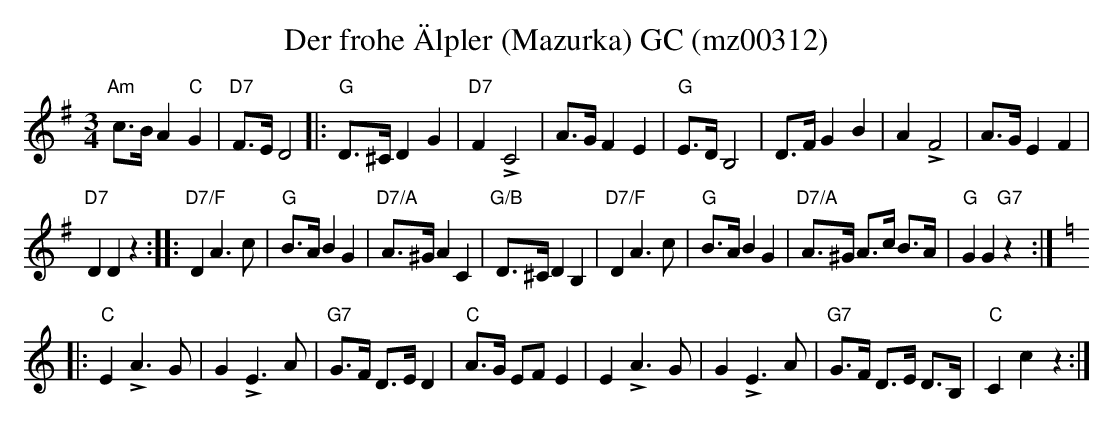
X:1
T:Der frohe \"Alpler (Mazurka) GC (mz00312)
M:3/4
L:1/8
K:G %%MIDI gchordon
"Am"c>B A2"C"G2 | "D7"F>ED4 |: "G"D>^CD2G2 | "D7"F2 !>!C4 | A>GF2E2 | "G"E>DB,4 | D>FG2B2 | A2 !>!F4 | A>G E2F2 |
"D7"D2D2z2 :: "D7/F"D2A3c | "G"B>A B2G2 | "D7/A"A>^G A2C2 | "G/B"D>^C D2B,2 | "D7/F"D2A3c | "G"B>A B2G2 | "D7/A"A>^G A>c B>A | "G"G2G2"G7"z2 :: [K:C]
"C"E2 !>!A3G | G2 !>!E3A | "G7"G>F D>E D2 | "C"A>G EF E2 | E2 !>!A3G | G2!>!E3A | "G7"G>F D>E D>B, | "C"C2c2z2 :|
